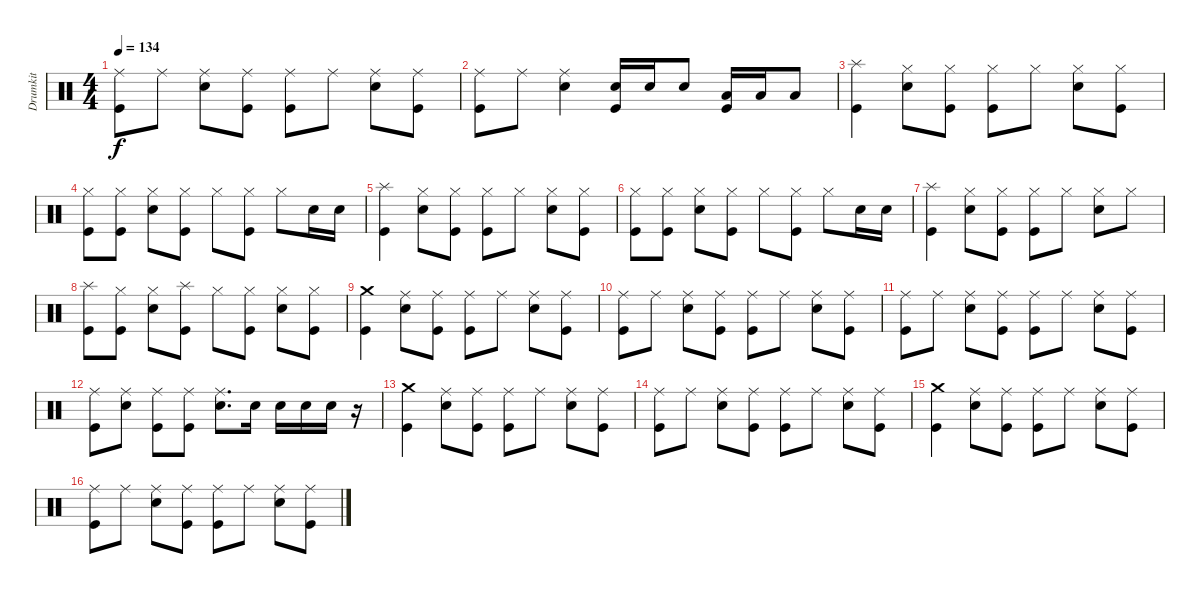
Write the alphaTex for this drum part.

\track ("Drumkit" "Drumkit") {instrument percussion}
\staff {score}
\articulation defaults
\ts (4 4)
\tempo 134
\clef neutral
\ks c
("Ride (middle)" "Kick (hit)").8{dy f} "Ride (middle)".8 ("Ride (middle)" "Snare (hit) 2").8 ("Ride (middle)" "Kick (hit)").8 ("Ride (middle)" "Kick (hit)").8 "Ride (middle)".8 ("Ride (middle)" "Snare (hit) 2").8 ("Ride (middle)" "Kick (hit)").8 |
("Ride (middle)" "Kick (hit)").8 "Ride (middle)".8 ("Ride (middle)" "Snare (hit) 2").4 ("Snare (hit) 2" "Kick (hit)").16 "Snare (hit) 2".16 "Snare (hit) 2".8 ("Low Tom (hit)" "Kick (hit)").16 "Low Tom (hit)".16 "Low Tom (hit)".8 |
("Splash (hit)" "Kick (hit)").4 ("Hi-Hat (closed)" "Snare (hit) 2").8 ("Hi-Hat (closed)" "Kick (hit)").8 ("Hi-Hat (closed)" "Kick (hit)").8 "Hi-Hat (closed)".8 ("Hi-Hat (closed)" "Snare (hit) 2").8 ("Hi-Hat (closed)" "Kick (hit)").8 |
("Hi-Hat (closed)" "Kick (hit)").8 ("Hi-Hat (closed)" "Kick (hit)").8 ("Hi-Hat (closed)" "Snare (hit) 2").8 ("Hi-Hat (closed)" "Kick (hit)").8 "Hi-Hat (closed)".8 ("Hi-Hat (closed)" "Kick (hit)").8 "Hi-Hat (closed)".8 "Snare (hit) 2".16 "Snare (hit) 2".16 |
("Splash (hit)" "Kick (hit)").4 ("Hi-Hat (closed)" "Snare (hit) 2").8 ("Hi-Hat (closed)" "Kick (hit)").8 ("Hi-Hat (closed)" "Kick (hit)").8 "Hi-Hat (closed)".8 ("Hi-Hat (closed)" "Snare (hit) 2").8 ("Hi-Hat (closed)" "Kick (hit)").8 |
("Hi-Hat (closed)" "Kick (hit)").8 ("Hi-Hat (closed)" "Kick (hit)").8 ("Hi-Hat (closed)" "Snare (hit) 2").8 ("Hi-Hat (closed)" "Kick (hit)").8 "Hi-Hat (closed)".8 ("Hi-Hat (closed)" "Kick (hit)").8 "Hi-Hat (closed)".8 "Snare (hit) 2".16 "Snare (hit) 2".16 |
("Splash (hit)" "Kick (hit)").4 ("Hi-Hat (closed)" "Snare (hit) 2").8 ("Hi-Hat (closed)" "Kick (hit)").8 ("Hi-Hat (closed)" "Kick (hit)").8 "Hi-Hat (closed)".8 ("Hi-Hat (closed)" "Snare (hit) 2").8 "Hi-Hat (closed)".8 |
("Splash (hit)" "Kick (hit)").8 ("Hi-Hat (closed)" "Kick (hit)").8 ("Hi-Hat (closed)" "Snare (hit) 2").8 ("Splash (hit)" "Kick (hit)").8 "Hi-Hat (closed)".8 ("Hi-Hat (closed)" "Kick (hit)").8 ("Hi-Hat (closed)" "Snare (hit) 2").8 ("Hi-Hat (closed)" "Kick (hit)").8 |
("Crash medium (hit)" "Kick (hit)").4 ("Ride (middle)" "Snare (hit) 2").8 ("Ride (middle)" "Kick (hit)").8 ("Ride (middle)" "Kick (hit)").8 "Ride (middle)".8 ("Ride (middle)" "Snare (hit) 2").8 ("Ride (middle)" "Kick (hit)").8 |
("Ride (middle)" "Kick (hit)").8 "Ride (middle)".8 ("Ride (middle)" "Snare (hit) 2").8 ("Ride (middle)" "Kick (hit)").8 ("Ride (middle)" "Kick (hit)").8 "Ride (middle)".8 ("Ride (middle)" "Snare (hit) 2").8 ("Ride (middle)" "Kick (hit)").8 |
("Ride (middle)" "Kick (hit)").8 "Ride (middle)".8 ("Ride (middle)" "Snare (hit) 2").8 ("Ride (middle)" "Kick (hit)").8 ("Ride (middle)" "Kick (hit)").8 "Ride (middle)".8 ("Ride (middle)" "Snare (hit) 2").8 ("Ride (middle)" "Kick (hit)").8 |
("Ride (middle)" "Kick (hit)").8 ("Ride (middle)" "Snare (hit) 2").8 ("Ride (middle)" "Kick (hit)").8 ("Ride (middle)" "Kick (hit)").8 ("Ride (middle)" "Snare (hit) 2").8{d} "Snare (hit) 2".16 "Snare (hit) 2".16 "Snare (hit) 2".16 "Snare (hit) 2".16 r.16 |
("Crash medium (hit)" "Kick (hit)").4 ("Ride (middle)" "Snare (hit) 2").8 ("Ride (middle)" "Kick (hit)").8 ("Ride (middle)" "Kick (hit)").8 "Ride (middle)".8 ("Ride (middle)" "Snare (hit) 2").8 ("Ride (middle)" "Kick (hit)").8 |
("Ride (middle)" "Kick (hit)").8 "Ride (middle)".8 ("Ride (middle)" "Snare (hit) 2").8 ("Ride (middle)" "Kick (hit)").8 ("Ride (middle)" "Kick (hit)").8 "Ride (middle)".8 ("Ride (middle)" "Snare (hit) 2").8 ("Ride (middle)" "Kick (hit)").8 |
("Crash medium (hit)" "Kick (hit)").4 ("Ride (middle)" "Snare (hit) 2").8 ("Ride (middle)" "Kick (hit)").8 ("Ride (middle)" "Kick (hit)").8 "Ride (middle)".8 ("Ride (middle)" "Snare (hit) 2").8 ("Ride (middle)" "Kick (hit)").8 |
("Ride (middle)" "Kick (hit)").8 "Ride (middle)".8 ("Ride (middle)" "Snare (hit) 2").8 ("Ride (middle)" "Kick (hit)").8 ("Ride (middle)" "Kick (hit)").8 "Ride (middle)".8 ("Ride (middle)" "Snare (hit) 2").8 ("Ride (middle)" "Kick (hit)").8
